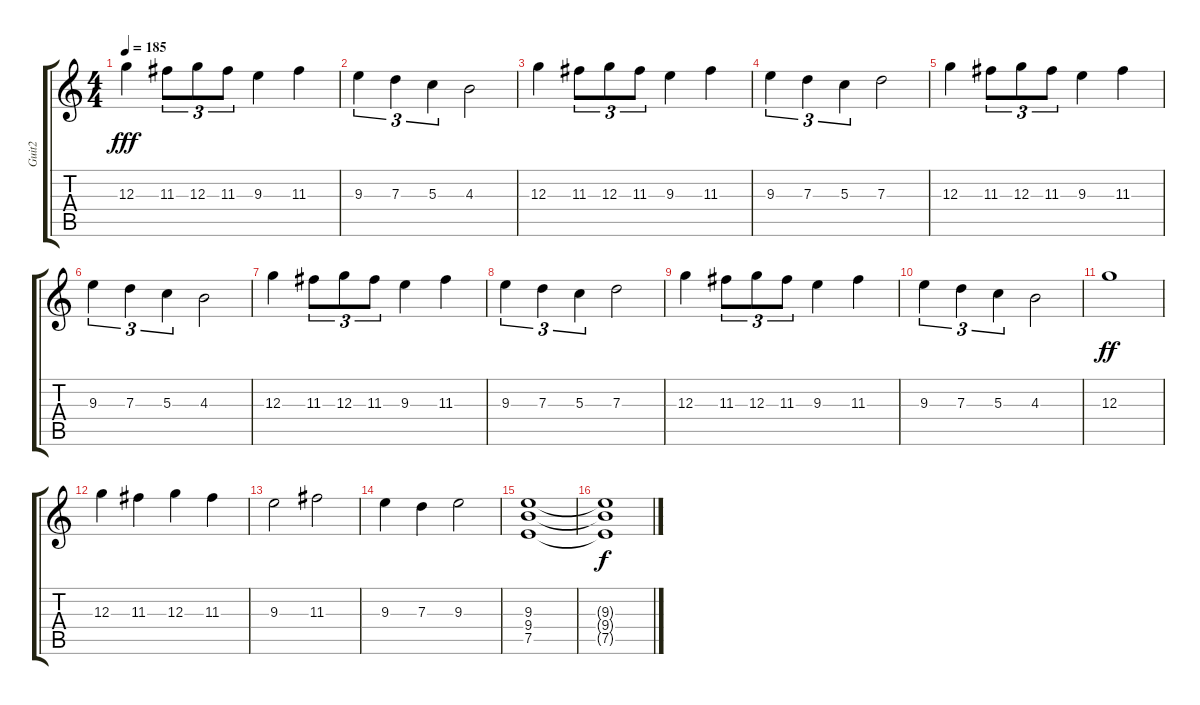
\track ("Guit2" "Guit2") {instrument overdrivenguitar}
\staff {score tabs}
\tuning (E4 B3 G3 D3 A2 E2) {hide}
\ts (4 4)
\tempo 185
\clef g2
\ks c
12.3.4{dy fff} 11.3.8{tu (3 2)} 12.3.8{tu (3 2)} 11.3.8{tu (3 2)} 9.3.4 11.3.4 |
9.3.4{tu (3 2)} 7.3.4{tu (3 2)} 5.3.4{tu (3 2)} 4.3.2 |
12.3.4 11.3.8{tu (3 2)} 12.3.8{tu (3 2)} 11.3.8{tu (3 2)} 9.3.4 11.3.4 |
9.3.4{tu (3 2)} 7.3.4{tu (3 2)} 5.3.4{tu (3 2)} 7.3.2 |
12.3.4 11.3.8{tu (3 2)} 12.3.8{tu (3 2)} 11.3.8{tu (3 2)} 9.3.4 11.3.4 |
9.3.4{tu (3 2)} 7.3.4{tu (3 2)} 5.3.4{tu (3 2)} 4.3.2 |
12.3.4 11.3.8{tu (3 2)} 12.3.8{tu (3 2)} 11.3.8{tu (3 2)} 9.3.4 11.3.4 |
9.3.4{tu (3 2)} 7.3.4{tu (3 2)} 5.3.4{tu (3 2)} 7.3.2 |
12.3.4 11.3.8{tu (3 2)} 12.3.8{tu (3 2)} 11.3.8{tu (3 2)} 9.3.4 11.3.4 |
9.3.4{tu (3 2)} 7.3.4{tu (3 2)} 5.3.4{tu (3 2)} 4.3.2 |
12.3.1{dy ff} |
12.3.4 11.3.4 12.3.4 11.3.4 |
9.3.2 11.3.2 |
9.3.4 7.3.4 9.3.2 |
(9.3 9.4 7.5).1 |
(9.3{t} 9.4{t} 7.5{t}).1{dy f}
